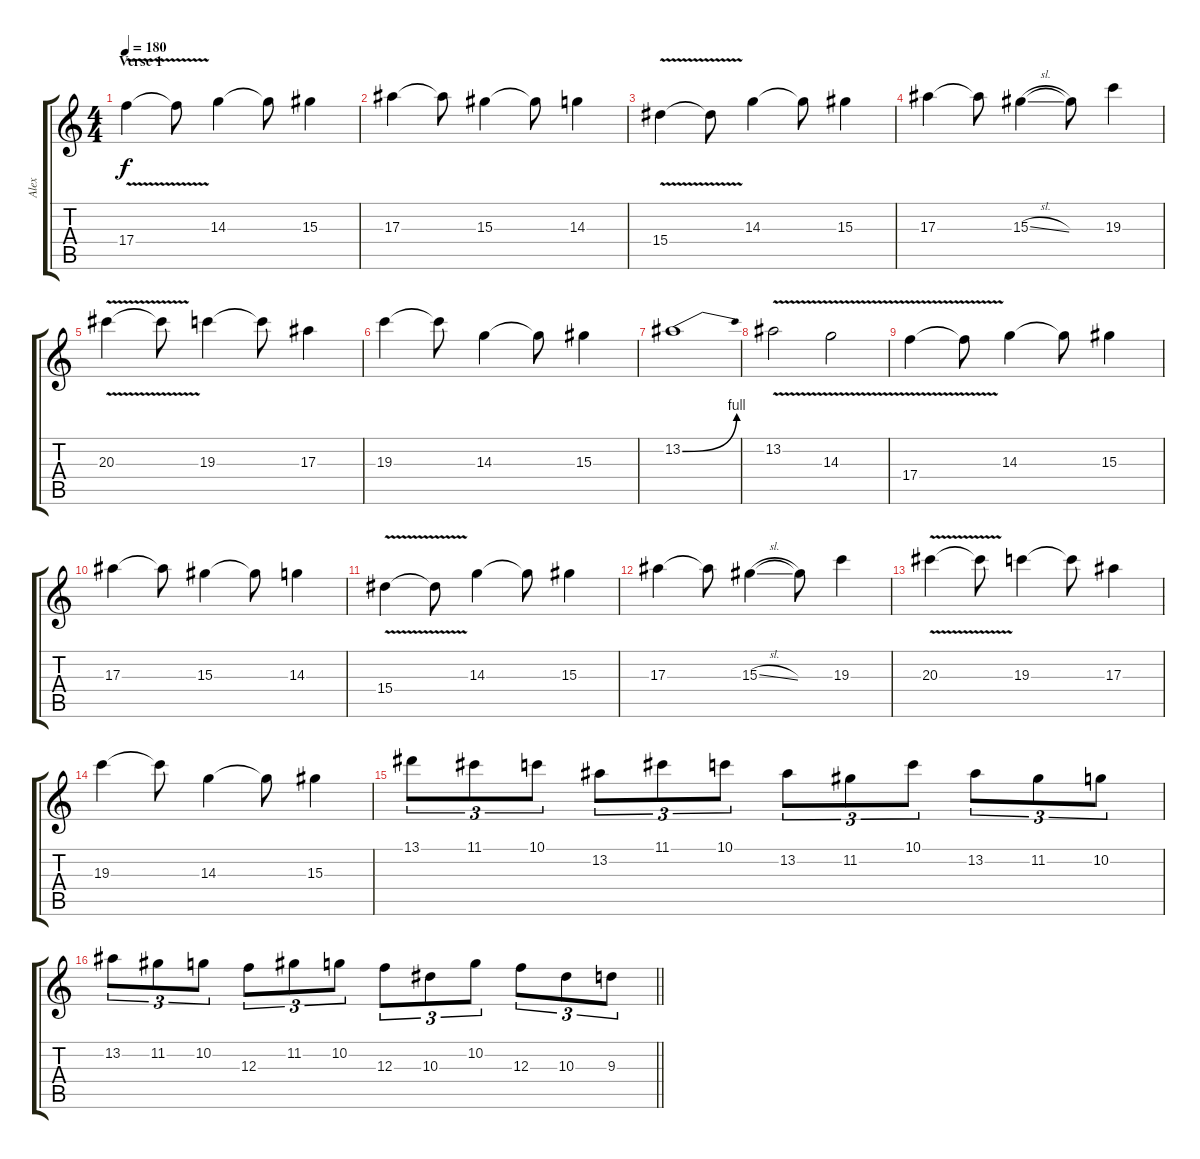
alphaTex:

\track ("Alex" "Alex") {instrument distortionguitar}
\staff {score tabs}
\tuning (D4 A3 F3 C3 G2 C2) {hide}
\ts (4 4)
\section ("" "Verse 1")
\tempo 180
\clef g2
\ks c
17.4{v}.4{dy f} 17.4{t}.8 14.3.4 14.3{t}.8 15.3.4 |
17.3.4 17.3{t}.8 15.3.4 15.3{t}.8 14.3.4 |
15.4{v}.4 15.4{t}.8 14.3.4 14.3{t}.8 15.3.4 |
17.3.4 17.3{t}.8 15.3{sl}.4 15.3{t}.8 19.3.4 |
20.3{v}.4 20.3{t}.8 19.3.4 19.3{t}.8 17.3.4 |
19.3.4 19.3{t}.8 14.3.4 14.3{t}.8 15.3.4 |
13.2{be (bend 0 0 60 4)}.1 |
13.2{v}.2 14.3{v}.2 |
17.4{v}.4 17.4{t}.8 14.3.4 14.3{t}.8 15.3.4 |
17.3.4 17.3{t}.8 15.3.4 15.3{t}.8 14.3.4 |
15.4{v}.4 15.4{t}.8 14.3.4 14.3{t}.8 15.3.4 |
17.3.4 17.3{t}.8 15.3{sl}.4 15.3{t}.8 19.3.4 |
20.3{v}.4 20.3{t}.8 19.3.4 19.3{t}.8 17.3.4 |
19.3.4 19.3{t}.8 14.3.4 14.3{t}.8 15.3.4 |
13.1.8{tu (3 2)} 11.1.8{tu (3 2)} 10.1.8{tu (3 2)} 13.2.8{tu (3 2)} 11.1.8{tu (3 2)} 10.1.8{tu (3 2)} 13.2.8{tu (3 2)} 11.2.8{tu (3 2)} 10.1.8{tu (3 2)} 13.2.8{tu (3 2)} 11.2.8{tu (3 2)} 10.2.8{tu (3 2)} |
\barLineRight lightlight
13.2.8{tu (3 2)} 11.2.8{tu (3 2)} 10.2.8{tu (3 2)} 12.3.8{tu (3 2)} 11.2.8{tu (3 2)} 10.2.8{tu (3 2)} 12.3.8{tu (3 2)} 10.3.8{tu (3 2)} 10.2.8{tu (3 2)} 12.3.8{tu (3 2)} 10.3.8{tu (3 2)} 9.3.8{tu (3 2)}
